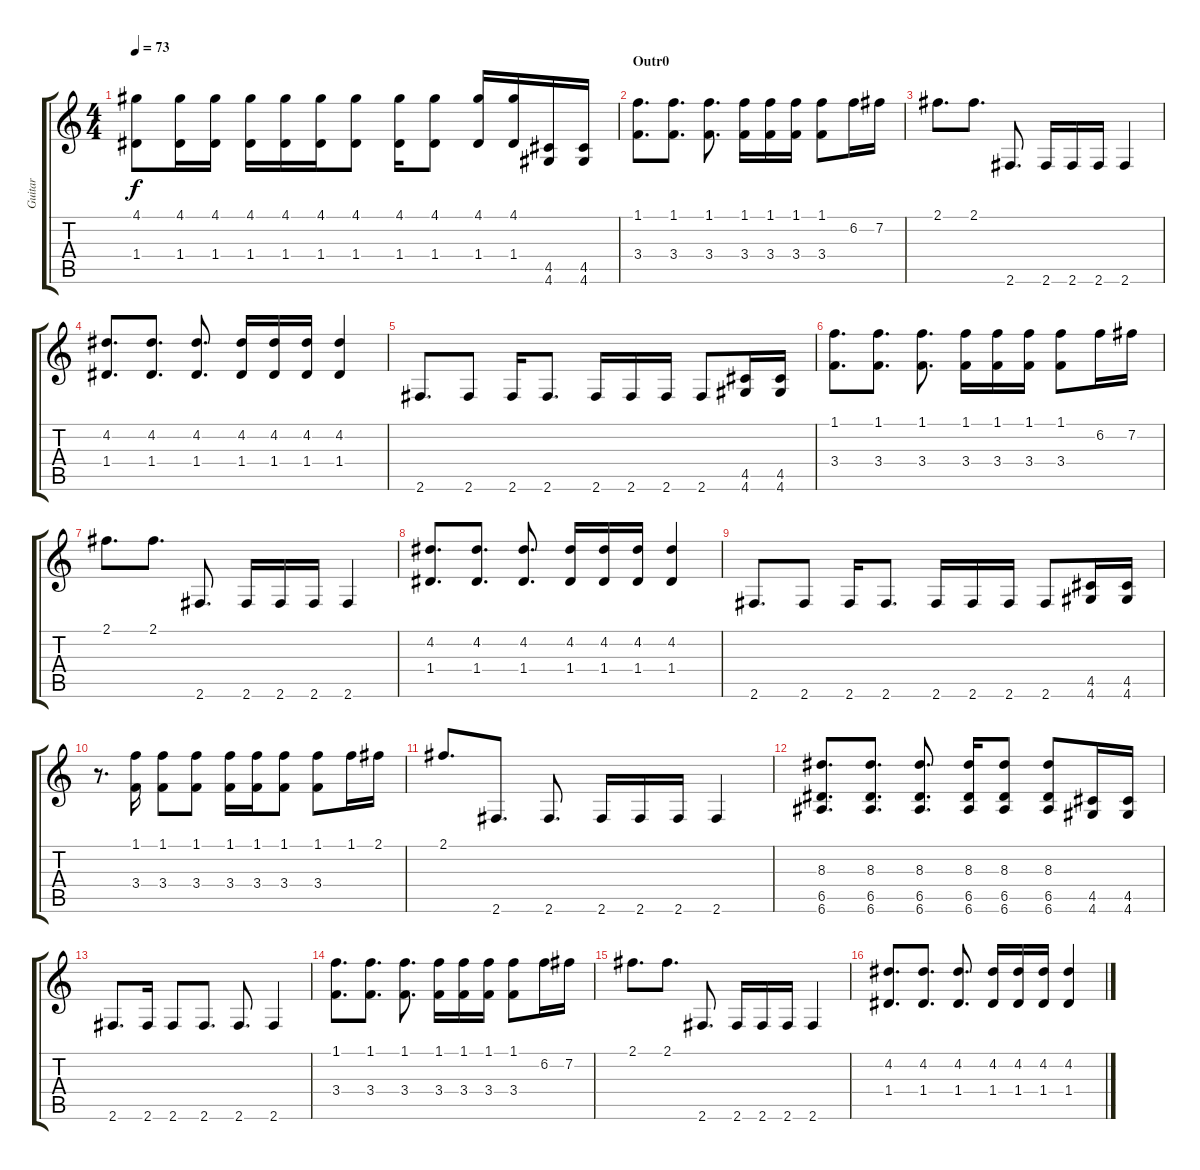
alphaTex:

\track ("Guitar" "Guitar") {instrument acousticguitarsteel}
\staff {score tabs}
\tuning (E4 B3 G3 D3 A2 E2) {hide}
\ts (4 4)
\tempo 73
\clef g2
\ks c
(4.1 1.4).8{dy f} (4.1 1.4).16 (4.1 1.4).16 (4.1 1.4).16 (4.1 1.4).16 (4.1 1.4).16 (4.1 1.4).8 (4.1 1.4).16 (4.1 1.4).8 (4.1 1.4).16 (4.1 1.4).16 (4.5 4.6).16 (4.5 4.6).16 |
\section ("" "Outr0")
(1.1 3.4).8{d} (1.1 3.4).8{d} (1.1 3.4).8{d} (1.1 3.4).16 (1.1 3.4).16 (1.1 3.4).16 (1.1 3.4).8 6.2.16 7.2.16 |
2.1.8{d} 2.1.8{d} 2.6.8{d} 2.6.16 2.6.16 2.6.16 2.6.4 |
(4.2 1.4).8{d} (4.2 1.4).8{d} (4.2 1.4).8{d} (4.2 1.4).16 (4.2 1.4).16 (4.2 1.4).16 (4.2 1.4).4 |
2.6.8{d} 2.6.8 2.6.16 2.6.8{d} 2.6.16 2.6.16 2.6.16 2.6.8 (4.5 4.6).16 (4.5 4.6).16 |
(1.1 3.4).8{d} (1.1 3.4).8{d} (1.1 3.4).8{d} (1.1 3.4).16 (1.1 3.4).16 (1.1 3.4).16 (1.1 3.4).8 6.2.16 7.2.16 |
2.1.8{d} 2.1.8{d} 2.6.8{d} 2.6.16 2.6.16 2.6.16 2.6.4 |
(4.2 1.4).8{d} (4.2 1.4).8{d} (4.2 1.4).8{d} (4.2 1.4).16 (4.2 1.4).16 (4.2 1.4).16 (4.2 1.4).4 |
2.6.8{d} 2.6.8 2.6.16 2.6.8{d} 2.6.16 2.6.16 2.6.16 2.6.8 (4.5 4.6).16 (4.5 4.6).16 |
r.8{d} (1.1 3.4).16 (1.1 3.4).8 (1.1 3.4).8 (1.1 3.4).16 (1.1 3.4).16 (1.1 3.4).8 (1.1 3.4).8 1.1.16 2.1.16 |
2.1.8{d} 2.6.8{d} 2.6.8{d} 2.6.16 2.6.16 2.6.16 2.6.4 |
(8.3 6.5 6.6).8{d} (8.3 6.5 6.6).8{d} (8.3 6.5 6.6).8{d} (8.3 6.5 6.6).16 (8.3 6.5 6.6).8 (8.3 6.5 6.6).8 (4.5 4.6).16 (4.5 4.6).16 |
2.6.8{d} 2.6.16 2.6.8 2.6.8{d} 2.6.8{d} 2.6.4 |
(1.1 3.4).8{d} (1.1 3.4).8{d} (1.1 3.4).8{d} (1.1 3.4).16 (1.1 3.4).16 (1.1 3.4).16 (1.1 3.4).8 6.2.16 7.2.16 |
2.1.8{d} 2.1.8{d} 2.6.8{d} 2.6.16 2.6.16 2.6.16 2.6.4 |
(4.2 1.4).8{d} (4.2 1.4).8{d} (4.2 1.4).8{d} (4.2 1.4).16 (4.2 1.4).16 (4.2 1.4).16 (4.2 1.4).4
